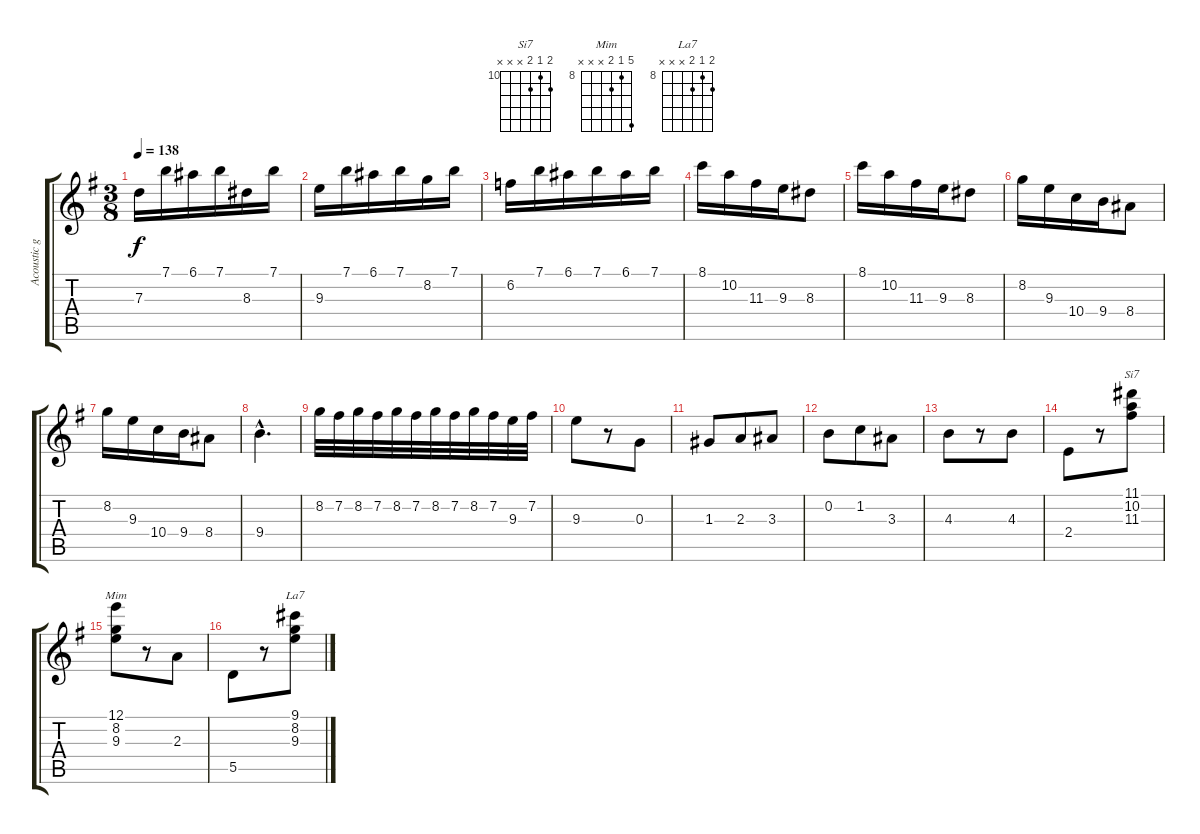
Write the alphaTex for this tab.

\track ("Acoustic guitar 1" "Acoustic g") {instrument acousticguitarnylon}
\staff {score tabs}
\tuning (E4 B3 G3 D3 A2 E2) {hide}
\chord ("Si7" 11 10 11 x x x) {firstfret 10}
\chord ("Mim" 12 8 9 x x x) {firstfret 8}
\chord ("La7" 9 8 9 x x x) {firstfret 8}
\ts (3 8)
\tempo 138
\clef g2
\ks g
7.3.16{dy f} 7.1.16 6.1.16 7.1.16 8.3.16 7.1.16 |
9.3.16 7.1.16 6.1.16 7.1.16 8.2.16 7.1.16 |
6.2.16 7.1.16 6.1.16 7.1.16 6.1.16 7.1.16 |
8.1.16 10.2.16 11.3.16 9.3.16 8.3.8 |
8.1.16 10.2.16 11.3.16 9.3.16 8.3.8 |
8.2.16 9.3.16 10.4.16 9.4.16 8.4.8 |
8.2.16 9.3.16 10.4.16 9.4.16 8.4.8 |
9.4{hac}.4{d} |
8.2.32 7.2.32 8.2.32 7.2.32 8.2.32 7.2.32 8.2.32 7.2.32 8.2.32 7.2.32 9.3.32 7.2.32 |
9.3.8 r.8 0.3.8 |
1.3.8 2.3.8 3.3.8 |
0.2.8 1.2.8 3.3.8 |
4.3.8 r.8 4.3.8 |
2.4.8 r.8 (11.1 10.2 11.3).8{ch "Si7"} |
(12.1 8.2 9.3).8{ch "Mim"} r.8 2.3.8 |
5.5.8 r.8 (9.1 8.2 9.3).8{ch "La7"}
